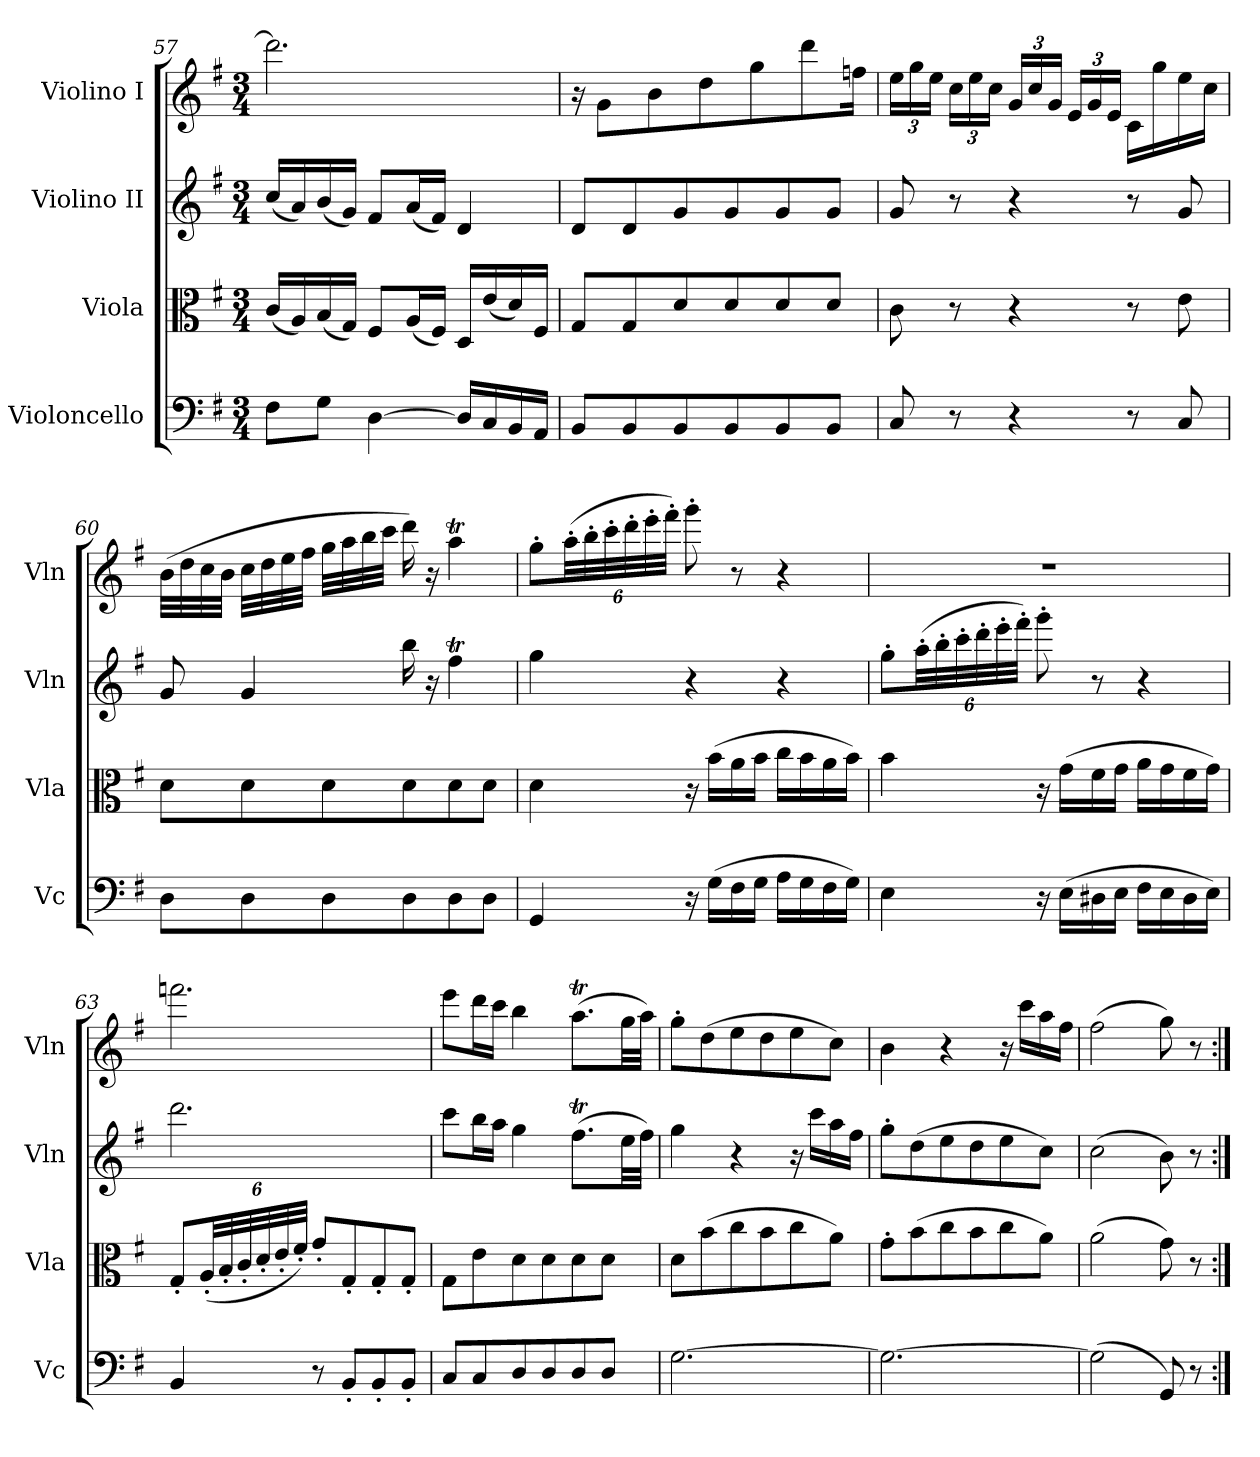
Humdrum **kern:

**kern	**kern	**kern	**kern
*part4	*part3	*part2	*part1
*staff4	*staff3	*staff2	*staff1
*I"Violoncello	*I"Viola	*I"Violino II	*I"Violino I
*I'Vc	*I'Vla	*I'Vln	*I'Vln
*clefF4	*clefC3	*clefG2	*clefG2
*k[f#]	*k[f#]	*k[f#]	*k[f#]
*G:	*G:	*G:	*G:
*M3/4	*M3/4	*M3/4	*M3/4
=57	=57	=57	=57
8F#\L	(16c/LL	(16cc/LL	2.ddd\]
.	16A/)	16a/)	.
8G\J	(16B/	(16b/	.
.	16G/JJ)	16g/JJ)	.
[4D\	8F#/L	8f#/L	.
.	(16A/L	(16a/L	.
.	16F#/JJ)	16f#/JJ)	.
16D/LL]	16D/LL	4d/	.
16C/	(16e/	.	.
16BB/	16d/)	.	.
16AA/JJ	16F#/JJ	.	.
=58	=58	=58	=58
8BB/L	8G/L	8d/L	16r
.	.	.	8g\L
8BB/	8G/	8d/	.
.	.	.	8b\
8BB/	8d/	8g/	.
.	.	.	8dd\
8BB/	8d/	8g/	.
.	.	.	8gg\
8BB/	8d/	8g/	.
.	.	.	8ddd\
8BB/J	8d/J	8g/J	.
.	.	.	16ffn\Jk
=59	=59	=59	=59
8C/	8c\	8g/	24ee\LL
.	.	.	24gg\
.	.	.	24ee\JJ
8r	8r	8r	24cc\LL
.	.	.	24ee\
.	.	.	24cc\JJ
4r	4r	4r	24g/LL
.	.	.	24cc/
.	.	.	24g/JJ
.	.	.	24e/LL
.	.	.	24g/
.	.	.	24e/JJ
8r	8r	8r	16c/LL
.	.	.	16gg\
8C/	8e\	8g/	16ee\
.	.	.	16cc\JJ
=60	=60	=60	=60
8D\L	8d\L	8g/	(32b\LLL
.	.	.	32dd\
.	.	.	32cc\
.	.	.	32b\JJJ
8D\	8d\	4g/	32cc\LLL
.	.	.	32dd\
.	.	.	32ee\
.	.	.	32ff#\JJJ
8D\	8d\	.	32gg\LLL
.	.	.	32aa\
.	.	.	32bb\
.	.	.	32ccc\JJJ
8D\	8d\	16bb\	16ddd\)
.	.	16r	16r
8D\	8d\	4ff#t\	4aaT\
8D\J	8d\J	.	.
=61	=61	=61	=61
4GG/	4d\	4gg\	8gg'\L
.	.	.	(48aa'\LL
.	.	.	48bb'\
.	.	.	48ccc'\
.	.	.	48ddd'\
.	.	.	48eee'\
.	.	.	48fff#'\JJJ)
16r	16r	4r	8ggg'\
(16G\LL	(16b\LL	.	.
16F#\	16a\	.	8r
16G\JJ	16b\JJ	.	.
16A\LL	16cc\LL	4r	4r
16G\	16b\	.	.
16F#\	16a\	.	.
16G\JJ)	16b\JJ)	.	.
=62	=62	=62	=62
4E\	4b\	8gg'\L	2.r
.	.	(48aa'\LL	.
.	.	48bb'\	.
.	.	48ccc'\	.
.	.	48ddd'\	.
.	.	48eee'\	.
.	.	48fff#'\JJJ)	.
16r	16r	8ggg'\	.
(16E\LL	(16g\LL	.	.
16D#X\	16f#\	8r	.
16E\JJ	16g\JJ	.	.
16F#\LL	16a\LL	4r	.
16E\	16g\	.	.
16D#\	16f#\	.	.
16E\JJ)	16g\JJ)	.	.
=63	=63	=63	=63
4BB/	8G'/L	2.ddd\	2.fffn\
.	(48A'/LL	.	.
.	48B'/	.	.
.	48c'/	.	.
.	48d'/	.	.
.	48e'/	.	.
.	48f#'/JJJ)	.	.
8r	8g'/L	.	.
8BB'/L	8G'/	.	.
8BB'/	8G'/	.	.
8BB'/J	8G'/J	.	.
=64	=64	=64	=64
8C/L	8G\L	8ccc\L	8eee\L
8C/	8e\	16bb\L	16ddd\L
.	.	16aa\JJ	16ccc\JJ
8D/	8d\	4gg\	4bb\
8D/	8d\	.	.
8D/	8d\	(8.ff#t\L	(8.aaT\L
8D/J	8d\J	.	.
.	.	32ee\LL	32gg\LL
.	.	32ff#\JJJ)	32aa\JJJ)
=65	=65	=65	=65
[2.G\	8d\L	4gg\	8gg'\L
.	(8b\	.	(8dd\
.	8cc\	4r	8ee\
.	8b\	.	8dd\
.	8cc\	16r	8ee\
.	.	16ccc\LL	.
.	8a\J)	16aa\	8cc\J)
.	.	16ff#\JJ	.
=66	=66	=66	=66
2.G\_	8g'\L	8gg'\L	4b\
.	(8b\	(8dd\	.
.	8cc\	8ee\	4r
.	8b\	8dd\	.
.	8cc\	8ee\	16r
.	.	.	16ccc\LL
.	8a\J)	8cc\J)	16aa\
.	.	.	16ff#\JJ
=67	=67	=67	=67
(2G\]	(2a\	(2cc\	(2ff#\
8GG/)	8g\)	8b\)	8gg\)
8r	8r	8r	8r
=:|!	=:|!	=:|!	=:|!
*-	*-	*-	*-
